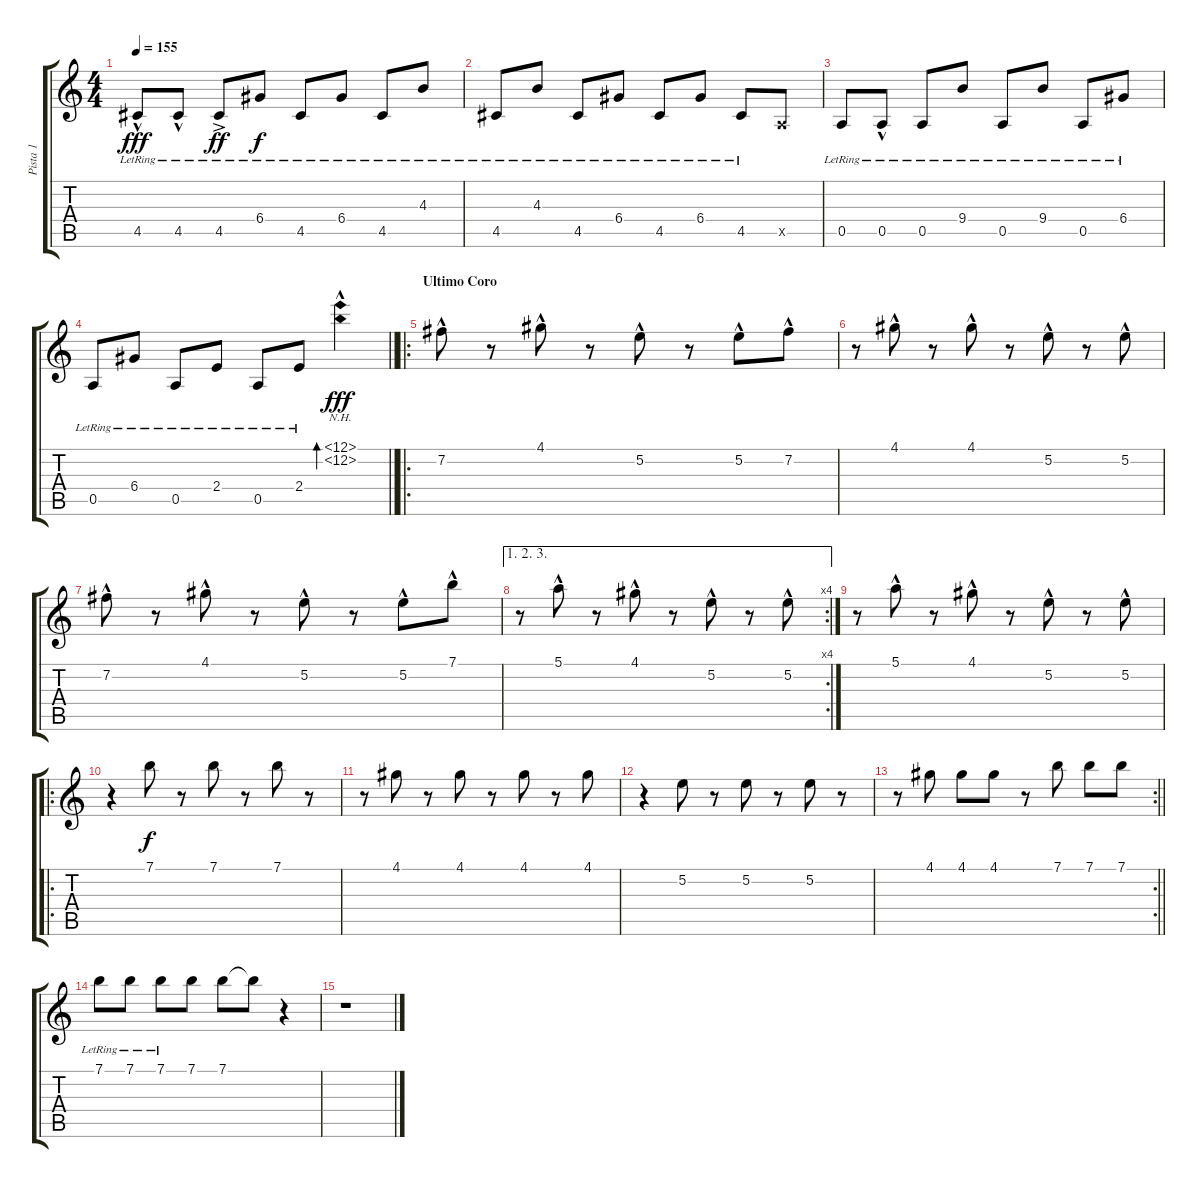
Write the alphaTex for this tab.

\track ("Pista 1" "Pista 1") {instrument electricguitarjazz}
\staff {score tabs}
\tuning (E4 B3 G3 D3 A2 E2) {hide}
\ts (4 4)
\tempo 155
\clef g2
\ks c
4.5{hac lr}.8{dy fff} 4.5{hac lr}.8 4.5{ac lr}.8{dy ff} 6.4{lr}.8{dy f} 4.5{lr}.8 6.4{lr}.8 4.5{lr}.8 4.3{lr}.8 |
4.5{lr}.8 4.3{lr}.8 4.5{lr}.8 6.4{lr}.8 4.5{lr}.8 6.4{lr}.8 4.5{lr}.8 0.5{x}.8 |
0.5{lr}.8 0.5{hac lr}.8 0.5{lr}.8 9.4{lr}.8 0.5{lr}.8 9.4{lr}.8 0.5{lr}.8 6.4{lr}.8 |
\barLineRight lightlight
0.5{lr}.8 6.4{lr}.8 0.5{lr}.8 2.4{lr}.8 0.5{lr}.8 2.4{lr}.8 (12.1{nh hac} 12.2{nh}).4{bd 60 dy fff} |
\ro
\section ("" "Ultimo Coro")
7.2{hac}.8{volume 12 instrument overdrivenguitar} r.8 4.1{hac}.8 r.8 5.2{hac}.8 r.8 5.2{hac}.8 7.2{hac}.8 |
r.8 4.1{hac}.8 r.8 4.1{hac}.8 r.8 5.2{hac}.8 r.8 5.2{hac}.8 |
7.2{hac}.8 r.8 4.1{hac}.8 r.8 5.2{hac}.8 r.8 5.2{hac}.8 7.1{hac}.8 |
\ae (1 2 3)
\rc 4
r.8 5.1{hac}.8 r.8 4.1{hac}.8 r.8 5.2{hac}.8 r.8 5.2{hac}.8 |
r.8 5.1{hac}.8 r.8 4.1{hac}.8 r.8 5.2{hac}.8 r.8 5.2{hac}.8 |
\ro
r.4 7.1.8{dy f} r.8 7.1.8 r.8 7.1.8 r.8 |
r.8 4.1.8 r.8 4.1.8 r.8 4.1.8 r.8 4.1.8 |
r.4 5.2.8 r.8 5.2.8 r.8 5.2.8 r.8 |
\rc 2
\barLineRight lightlight
r.8 4.1.8 4.1.8 4.1.8 r.8 7.1.8 7.1.8 7.1.8 |
7.1{lr}.8{volume 13} 7.1{lr}.8 7.1{lr}.8{volume 10} 7.1.8 7.1.8{volume 8} 7.1{t}.8 r.4 |
r.1
